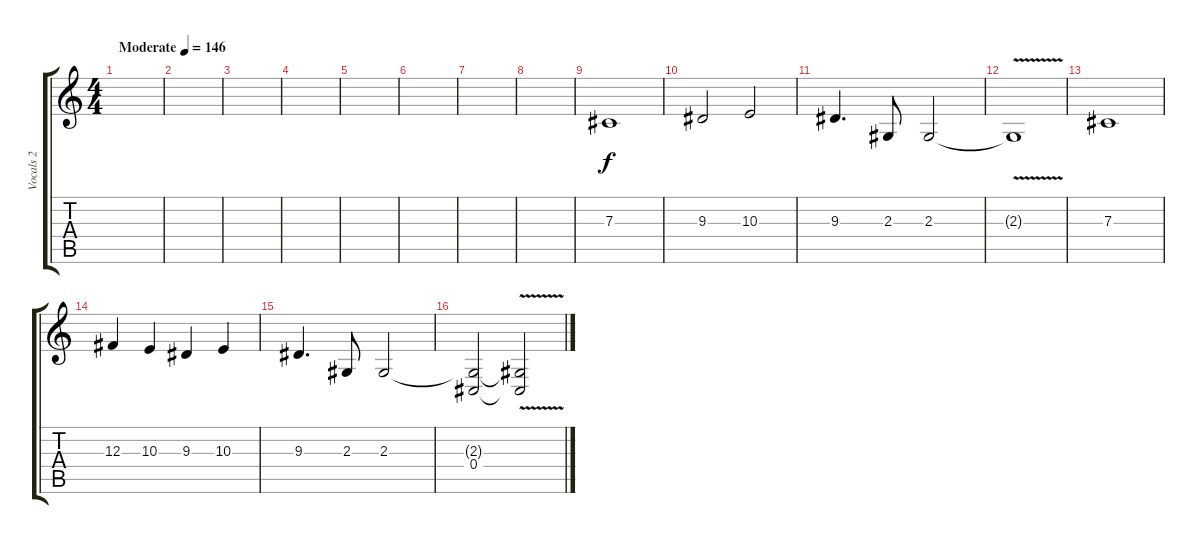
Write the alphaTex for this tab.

\track ("Vocals 2" "Vocals 2") {instrument frenchhorn}
\staff {score tabs}
\tuning (Eb4 Bb3 Gb3 Db3 Ab2 Db2) {hide}
\ts (4 4)
\tempo (146 "Moderate")
\clef g2
\ks c
|
|
|
|
|
|
|
|
7.3.1 |
9.3.2 10.3.2 |
9.3.4{d} 2.3.8 2.3.2 |
2.3{v t}.1 |
7.3.1 |
12.3.4 10.3.4 9.3.4 10.3.4 |
9.3.4{d} 2.3.8 2.3.2 |
(2.3{t} 0.4).2 (2.3{t} 0.4{v t}).2
